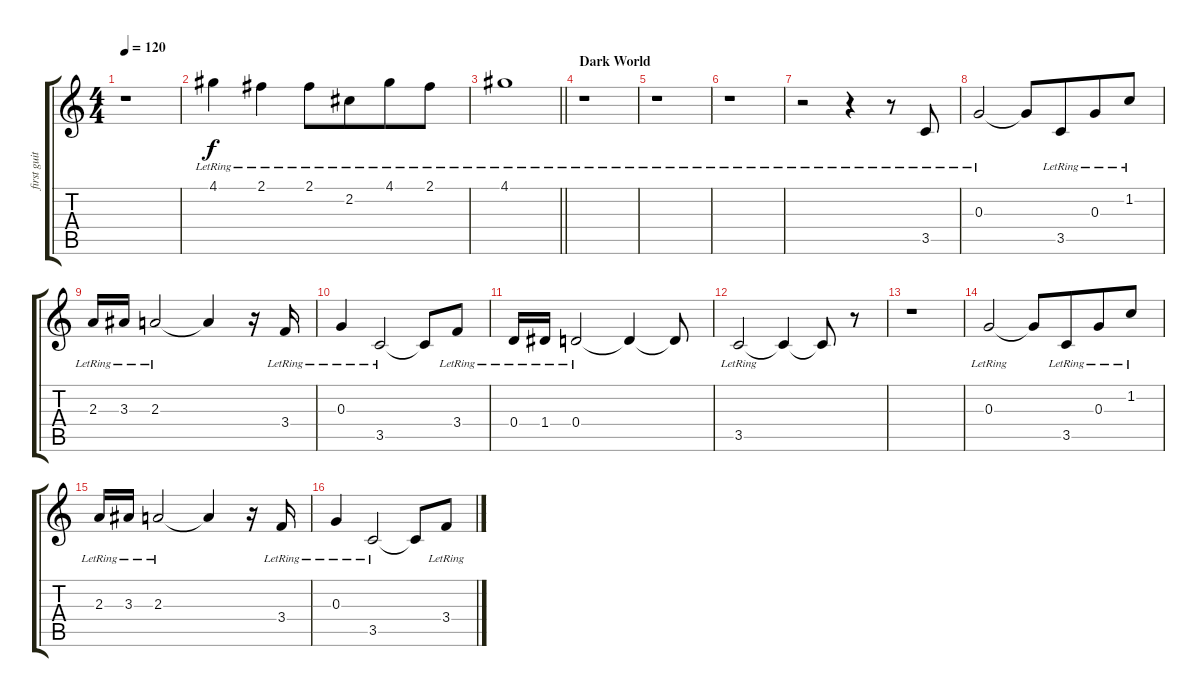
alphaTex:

\track ("first guitar" "first guit") {instrument acousticguitarsteel}
\staff {score tabs}
\tuning (E4 B3 G3 D3 A2 E2) {hide}
\ts (4 4)
\tempo 120
\clef g2
\ks c
r.1{dy f} |
4.1{lr}.4 2.1{lr}.4 2.1{lr}.8 2.2{lr}.8{beam merge} 4.1{lr}.8 2.1{lr}.8 |
\barLineRight lightlight
4.1{lr}.1 |
\section ("" "Dark World")
r.1 |
r.1 |
r.1 |
r.2 r.4 r.8 3.5{lr}.8 |
0.3{lr}.2 0.3{t}.8 3.5{lr}.8{beam merge} 0.3{lr}.8 1.2{lr}.8 |
2.3{lr}.16 3.3{lr}.16 2.3{lr}.2 2.3{t}.4 r.16 3.4{lr}.16 |
0.3{lr}.4 3.5{lr}.2 3.5{t}.8 3.4{lr}.8 |
0.4{lr}.16 1.4{lr}.16 0.4{lr}.2 0.4{t}.4 0.4{t}.8 |
3.5{lr}.2 3.5{t}.4 3.5{t}.8 r.8 |
r.1 |
0.3{lr}.2 0.3{t}.8 3.5{lr}.8{beam merge} 0.3{lr}.8 1.2{lr}.8 |
2.3{lr}.16 3.3{lr}.16 2.3{lr}.2 2.3{t}.4 r.16 3.4{lr}.16 |
0.3{lr}.4 3.5{lr}.2 3.5{t}.8 3.4{lr}.8
